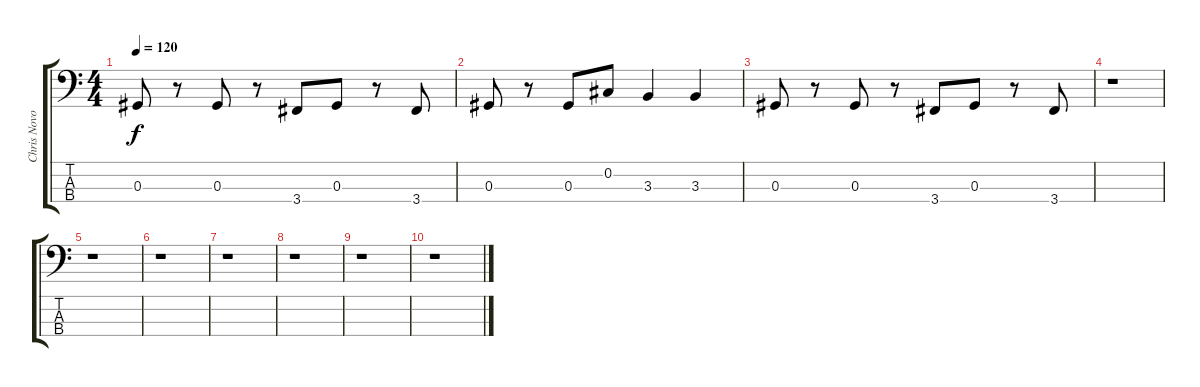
\track ("Chris Novoselic :Bass:" "Chris Novo") {instrument overdrivenguitar}
\staff {score tabs}
\tuning (Gb2 Db2 Ab1 Eb1) {hide}
\ts (4 4)
\tempo 120
\clef f4
\ks c
0.3.8{dy f} r.8 0.3.8 r.8 3.4.8 0.3.8 r.8 3.4.8 |
0.3.8 r.8 0.3.8 0.2.8 3.3.4 3.3.4 |
0.3.8 r.8 0.3.8 r.8 3.4.8 0.3.8 r.8 3.4.8 |
r.1 |
r.1 |
r.1 |
r.1 |
r.1 |
r.1 |
r.1
